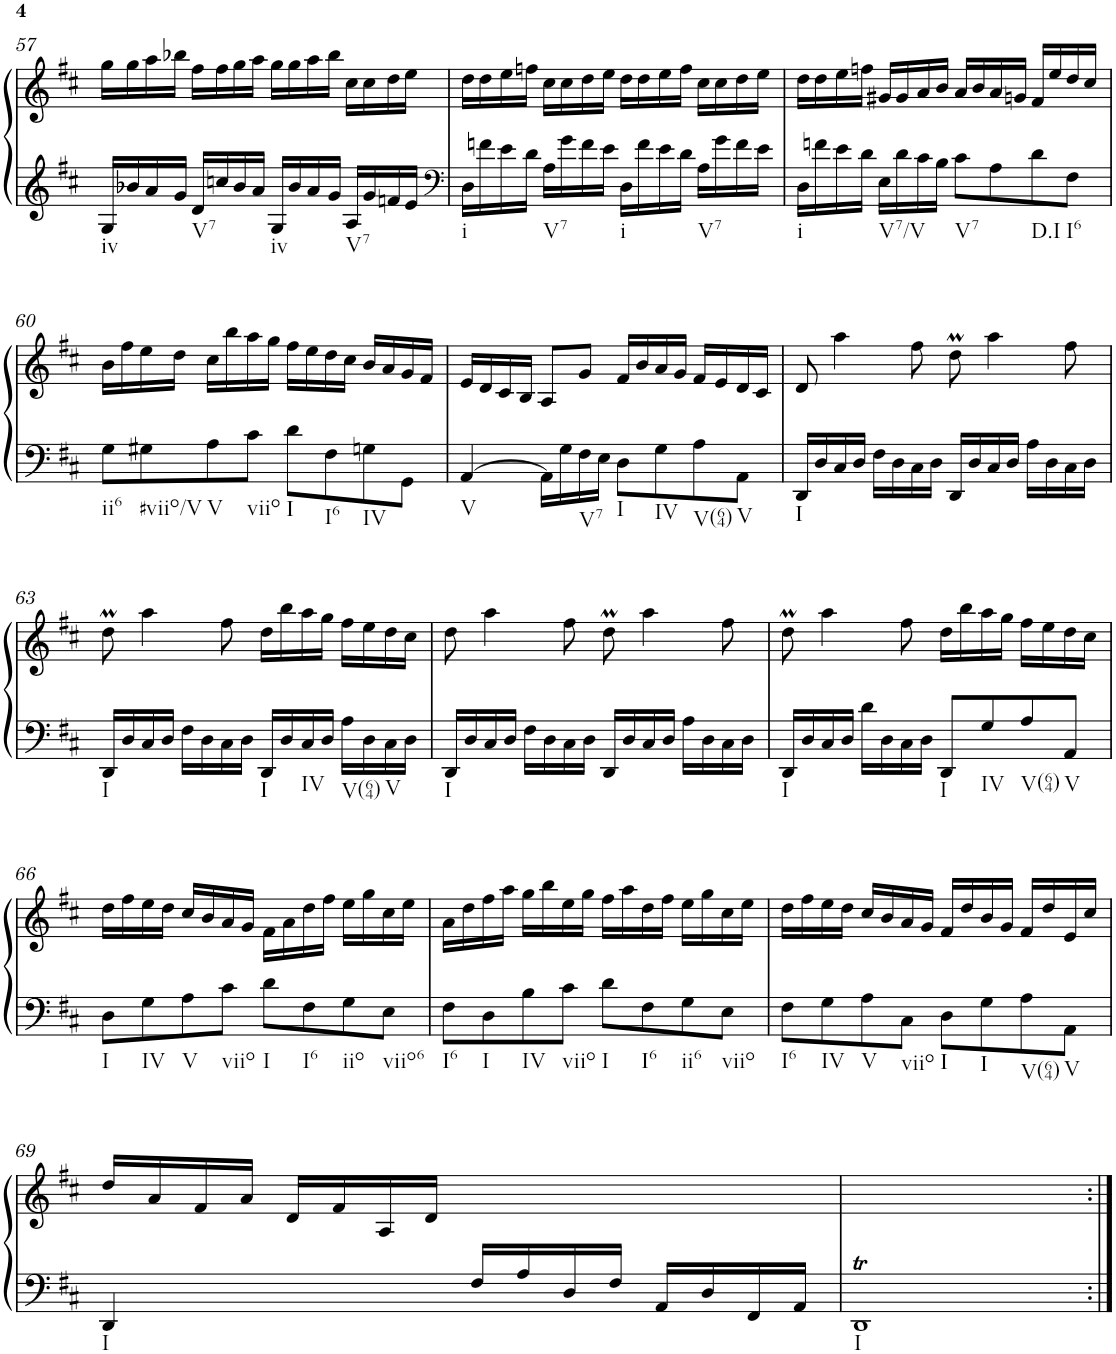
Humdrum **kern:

**kern	**kern
*part1	*part1
*staff2	*staff1
*I"Harpsichord	*
*I'Hpschd	*
!!LO:PB:g=z
*clefG2	*clefG2
*k[f#c#]	*k[f#c#]
*D:	*D:
*M4/4	*M4/4
*met(c)	*met(c)
=57	=57
!LO:TX:b:t=iv	!
16G/LL	16gg\LL
16b-X/	16gg\
16a/	16aa\
16g/JJ	16bb-X\JJ
!LO:TX:b:t=V7	!
16d/LL	16ff#\LL
16ccn/	16ff#\
16b-/	16gg\
16a/JJ	16aa\JJ
!LO:TX:b:t=iv	!
16G/LL	16gg\LL
16b-/	16gg\
16a/	16aa\
16g/JJ	16bb-\JJ
!LO:TX:b:t=V7	!
16A/LL	16cc#\LL
16g/	16cc#\
16fn/	16dd\
16e/JJ	16ee\JJ
=58	=58
*clefF4	*
!LO:TX:b:t=i	!
16D\LL	16dd\LL
16fn\	16dd\
16e\	16ee\
16d\JJ	16ffn\JJ
!LO:TX:b:t=V7	!
16A\LL	16cc#\LL
16g\	16cc#\
16f\	16dd\
16e\JJ	16ee\JJ
!LO:TX:b:t=i	!
16D\LL	16dd\LL
16f\	16dd\
16e\	16ee\
16d\JJ	16ff\JJ
!LO:TX:b:t=V7	!
16A\LL	16cc#\LL
16g\	16cc#\
16f\	16dd\
16e\JJ	16ee\JJ
=59	=59
!LO:TX:b:t=i	!
16D\LL	16dd\LL
16fn\	16dd\
16e\	16ee\
16d\JJ	16ffn\JJ
!LO:TX:b:t=V7/V	!
16E\LL	16g#X/LL
16d\	16g#/
16c#\	16a/
16B\JJ	16b/JJ
!LO:TX:b:t=V7	!
8c#\L	16a/LL
.	16b/
8A\	16a/
.	16gn/JJ
!LO:TX:b:t=D.I	!
8d\	16f#/LL
.	16ee/
!LO:TX:b:t=I6	!
8F#\J	16dd/
.	16cc#/JJ
!!LO:LB:g=z
=60	=60
!LO:TX:b:t=ii6	!
8G\L	16b\LL
.	16ff#\
!LO:TX:b:t=#viio/V	!
8G#X\	16ee\
.	16dd\JJ
!LO:TX:b:t=V	!
8A\	16cc#\LL
.	16bb\
!LO:TX:b:t=viio	!
8c#\J	16aa\
.	16gg\JJ
!LO:TX:b:t=I	!
8d\L	16ff#\LL
.	16ee\
!LO:TX:b:t=I6	!
8F#\	16dd\
.	16cc#\JJ
!LO:TX:b:t=IV	!
8Gn\	16b/LL
.	16a/
8GG\J	16g/
.	16f#/JJ
=61	=61
!LO:TX:b:t=V	!
[4AA/	16e/LL
.	16d/
.	16c#/
.	16B/JJ
16AA\LL]	8A/L
16G\	.
!LO:TX:b:t=V7	!
16F#\	8g/J
16E\JJ	.
!LO:TX:b:t=I	!
8D\L	16f#/LL
.	16b/
!LO:TX:b:t=IV	!
8G\	16a/
.	16g/JJ
!LO:TX:b:t=V(64)	!
8A\	16f#/LL
.	16e/
!LO:TX:b:t=V	!
8AA\J	16d/
.	16c#/JJ
=62	=62
!LO:TX:b:t=I	!
16DD/LL	8d/
16D/	.
16C#/	4aa\
16D/JJ	.
16F#\LL	.
16D\	.
16C#\	8ff#\
16D\JJ	.
16DD/LL	8ddM\
16D/	.
16C#/	4aa\
16D/JJ	.
16A\LL	.
16D\	.
16C#\	8ff#\
16D\JJ	.
!!LO:LB:g=z
=63	=63
!LO:TX:b:t=I	!
16DD/LL	8ddM\
16D/	.
16C#/	4aa\
16D/JJ	.
16F#\LL	.
16D\	.
16C#\	8ff#\
16D\JJ	.
!LO:TX:b:t=I	!
16DD/LL	16dd\LL
16D/	16bb\
!LO:TX:b:t=IV	!
16C#/	16aa\
16D/JJ	16gg\JJ
!LO:TX:b:t=V(64)	!
16A\LL	16ff#\LL
16D\	16ee\
!LO:TX:b:t=V	!
16C#\	16dd\
16D\JJ	16cc#\JJ
=64	=64
!LO:TX:b:t=I	!
16DD/LL	8dd\
16D/	.
16C#/	4aa\
16D/JJ	.
16F#\LL	.
16D\	.
16C#\	8ff#\
16D\JJ	.
16DD/LL	8ddM\
16D/	.
16C#/	4aa\
16D/JJ	.
16A\LL	.
16D\	.
16C#\	8ff#\
16D\JJ	.
=65	=65
!LO:TX:b:t=I	!
16DD/LL	8ddM\
16D/	.
16C#/	4aa\
16D/JJ	.
16d\LL	.
16D\	.
16C#\	8ff#\
16D\JJ	.
!LO:TX:b:t=I	!
8DD/L	16dd\LL
.	16bb\
!LO:TX:b:t=IV	!
8G/	16aa\
.	16gg\JJ
!LO:TX:b:t=V(64)	!
8A/	16ff#\LL
.	16ee\
!LO:TX:b:t=V	!
8AA/J	16dd\
.	16cc#\JJ
!!LO:LB:g=z
=66	=66
!LO:TX:b:t=I	!
8D\L	16dd\LL
.	16ff#\
!LO:TX:b:t=IV	!
8G\	16ee\
.	16dd\JJ
!LO:TX:b:t=V	!
8A\	16cc#/LL
.	16b/
!LO:TX:b:t=viio	!
8c#\J	16a/
.	16g/JJ
!LO:TX:b:t=I	!
8d\L	16f#\LL
.	16a\
!LO:TX:b:t=I6	!
8F#\	16dd\
.	16ff#\JJ
!LO:TX:b:t=iio	!
8G\	16ee\LL
.	16gg\
!LO:TX:b:t=viio6	!
8E\J	16cc#\
.	16ee\JJ
=67	=67
!LO:TX:b:t=I6	!
8F#\L	16a\LL
.	16dd\
!LO:TX:b:t=I	!
8D\	16ff#\
.	16aa\JJ
!LO:TX:b:t=IV	!
8B\	16gg\LL
.	16bb\
!LO:TX:b:t=viio	!
8c#\J	16ee\
.	16gg\JJ
!LO:TX:b:t=I	!
8d\L	16ff#\LL
.	16aa\
!LO:TX:b:t=I6	!
8F#\	16dd\
.	16ff#\JJ
!LO:TX:b:t=ii6	!
8G\	16ee\LL
.	16gg\
!LO:TX:b:t=viio	!
8E\J	16cc#\
.	16ee\JJ
=68	=68
!LO:TX:b:t=I6	!
8F#\L	16dd\LL
.	16ff#\
!LO:TX:b:t=IV	!
8G\	16ee\
.	16dd\JJ
!LO:TX:b:t=V	!
8A\	16cc#/LL
.	16b/
!LO:TX:b:t=viio	!
8C#\J	16a/
.	16g/JJ
!LO:TX:b:t=I	!
8D\L	16f#/LL
.	16dd/
!LO:TX:b:t=I	!
8G\	16b/
.	16g/JJ
!LO:TX:b:t=V(64)	!
8A\	16f#/LL
.	16dd/
!LO:TX:b:t=V	!
8AA\J	16e/
.	16cc#/JJ
!!LO:LB:g=z
=69	=69
!LO:TX:b:t=I	!
4DD/	16dd/LL
.	16a/
.	16f#/
.	16a/JJ
4ryy	16d/LL
.	16f#/
.	16A/
.	16d/JJ
16F#/LL	2ryy
16A/	.
16D/	.
16F#/JJ	.
16AA/LL	.
16D/	.
16FF#/	.
16AA/JJ	.
=70	=70
!LO:TX:b:t=I	!
1DDT	1ryy
=:|!	=:|!
*-	*-
